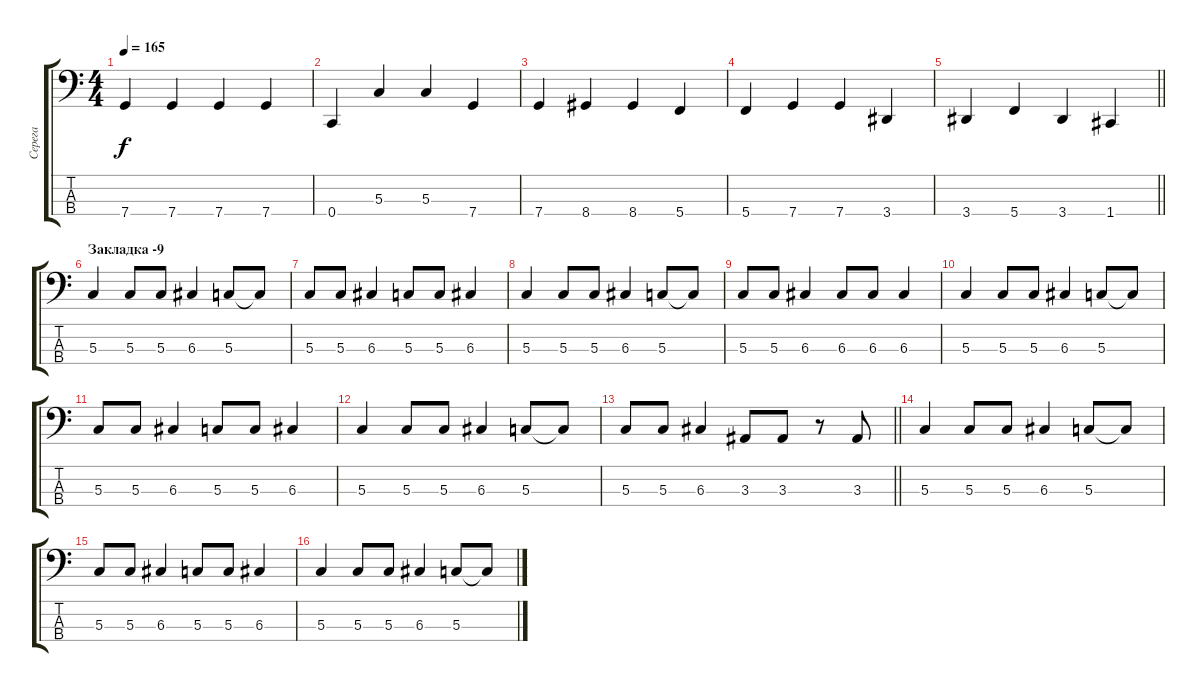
\track ("Серега" "Серега") {instrument electricbasspick}
\staff {score tabs}
\tuning (F2 C2 G1 C1) {hide}
\ts (4 4)
\tempo 165
\clef f4
\ks c
7.4.4{dy f} 7.4.4 7.4.4 7.4.4 |
0.4.4 5.3.4 5.3.4 7.4.4 |
7.4.4 8.4.4 8.4.4 5.4.4 |
5.4.4 7.4.4 7.4.4 3.4.4 |
\barLineRight lightlight
3.4.4 5.4.4 3.4.4 1.4.4 |
\section ("" "Закладка -9")
5.3.4 5.3.8 5.3.8 6.3.4 5.3.8 5.3{t}.8 |
5.3.8 5.3.8 6.3.4 5.3.8 5.3.8 6.3.4 |
5.3.4 5.3.8 5.3.8 6.3.4 5.3.8 5.3{t}.8 |
5.3.8 5.3.8 6.3.4 6.3.8 6.3.8 6.3.4 |
5.3.4 5.3.8 5.3.8 6.3.4 5.3.8 5.3{t}.8 |
5.3.8 5.3.8 6.3.4 5.3.8 5.3.8 6.3.4 |
5.3.4 5.3.8 5.3.8 6.3.4 5.3.8 5.3{t}.8 |
\barLineRight lightlight
5.3.8 5.3.8 6.3.4 3.3.8 3.3.8 r.8 3.3.8 |
5.3.4 5.3.8 5.3.8 6.3.4 5.3.8 5.3{t}.8 |
5.3.8 5.3.8 6.3.4 5.3.8 5.3.8 6.3.4 |
5.3.4 5.3.8 5.3.8 6.3.4 5.3.8 5.3{t}.8
